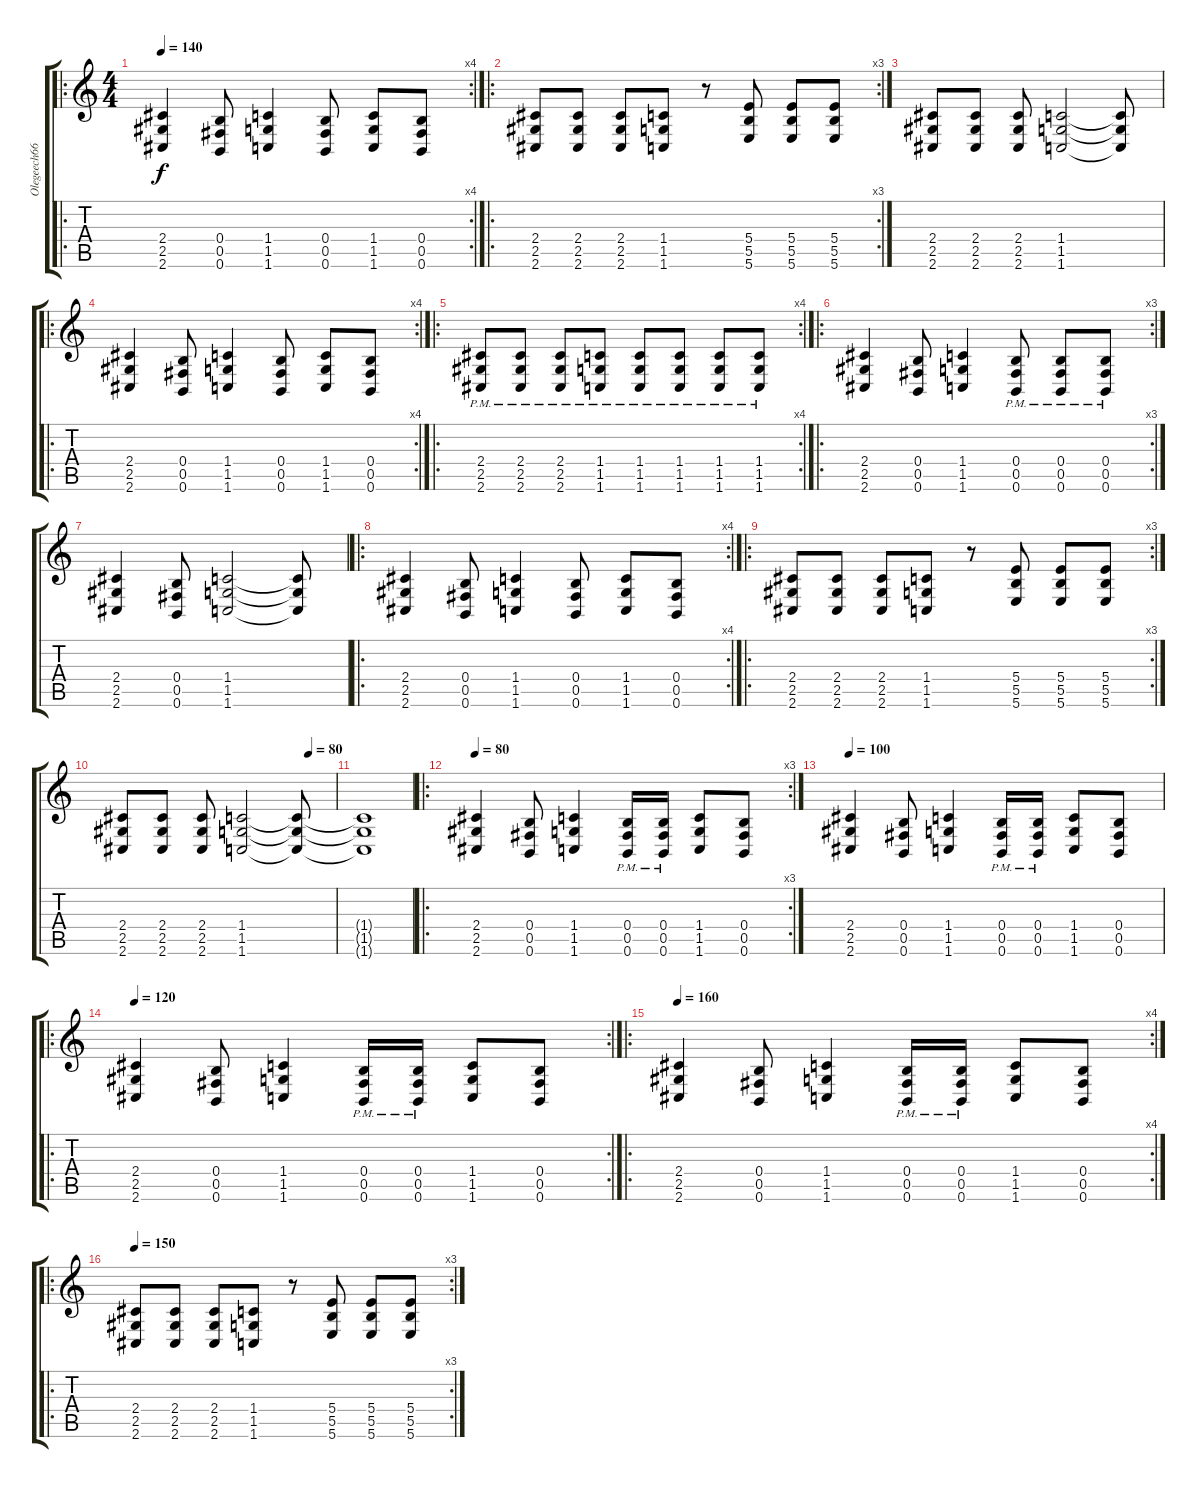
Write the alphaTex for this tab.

\track ("Olegeech666" "Olegeech66") {instrument distortionguitar}
\staff {score tabs}
\tuning (Db4 Ab3 E3 B2 Gb2 B1) {hide}
\ro
\rc 4
\ts (4 4)
\tempo 140
\clef g2
\ks c
(2.4 2.5 2.6).4{dy f} (0.4 0.5 0.6).8 (1.4 1.5 1.6).4 (0.4 0.5 0.6).8 (1.4 1.5 1.6).8 (0.4 0.5 0.6).8 |
\ro
\rc 3
(2.4 2.5 2.6).8 (2.4 2.5 2.6).8 (2.4 2.5 2.6).8 (1.4 1.5 1.6).8 r.8 (5.4 5.5 5.6).8 (5.4 5.5 5.6).8 (5.4 5.5 5.6).8 |
(2.4 2.5 2.6).8 (2.4 2.5 2.6).8 (2.4 2.5 2.6).8 (1.4 1.5 1.6).2 (1.4{t} 1.5{t} 1.6{t}).8 |
\ro
\rc 4
(2.4 2.5 2.6).4 (0.4 0.5 0.6).8 (1.4 1.5 1.6).4 (0.4 0.5 0.6).8 (1.4 1.5 1.6).8 (0.4 0.5 0.6).8 |
\ro
\rc 4
(2.4{pm} 2.5 2.6).8 (2.4{pm} 2.5 2.6).8 (2.4{pm} 2.5 2.6).8 (1.4{pm} 1.5 1.6).8 (1.4{pm} 1.5 1.6).8 (1.4{pm} 1.5 1.6).8 (1.4{pm} 1.5 1.6).8 (1.4{pm} 1.5 1.6).8 |
\ro
\rc 3
(2.4 2.5 2.6).4 (0.4 0.5 0.6).8 (1.4 1.5 1.6).4 (0.4{pm} 0.5 0.6).8 (0.4{pm} 0.5 0.6).8 (0.4{pm} 0.5 0.6).8 |
(2.4 2.5 2.6).4 (0.4 0.5 0.6).8 (1.4 1.5 1.6).2 (1.4{t} 1.5{t} 1.6{t}).8 |
\ro
\rc 4
(2.4 2.5 2.6).4 (0.4 0.5 0.6).8 (1.4 1.5 1.6).4 (0.4 0.5 0.6).8 (1.4 1.5 1.6).8 (0.4 0.5 0.6).8 |
\ro
\rc 3
(2.4 2.5 2.6).8 (2.4 2.5 2.6).8 (2.4 2.5 2.6).8 (1.4 1.5 1.6).8 r.8 (5.4 5.5 5.6).8 (5.4 5.5 5.6).8 (5.4 5.5 5.6).8 |
\tempo (80 0.875)
(2.4 2.5 2.6).8 (2.4 2.5 2.6).8 (2.4 2.5 2.6).8 (1.4 1.5 1.6).2 (1.4{t} 1.5{t} 1.6{t}).8 |
(1.4{t} 1.5{t} 1.6{t}).1 |
\ro
\rc 3
\tempo 80
(2.4 2.5 2.6).4 (0.4 0.5 0.6).8 (1.4 1.5 1.6).4 (0.4{pm} 0.5 0.6).16 (0.4{pm} 0.5 0.6).16 (1.4 1.5 1.6).8 (0.4 0.5 0.6).8 |
\tempo 100
(2.4 2.5 2.6).4 (0.4 0.5 0.6).8 (1.4 1.5 1.6).4 (0.4{pm} 0.5 0.6).16 (0.4{pm} 0.5 0.6).16 (1.4 1.5 1.6).8 (0.4 0.5 0.6).8 |
\ro
\rc 2
\tempo 120
(2.4 2.5 2.6).4 (0.4 0.5 0.6).8 (1.4 1.5 1.6).4 (0.4{pm} 0.5 0.6).16 (0.4{pm} 0.5 0.6).16 (1.4 1.5 1.6).8 (0.4 0.5 0.6).8 |
\ro
\rc 4
\tempo 160
(2.4 2.5 2.6).4 (0.4 0.5 0.6).8 (1.4 1.5 1.6).4 (0.4{pm} 0.5 0.6).16 (0.4{pm} 0.5 0.6).16 (1.4 1.5 1.6).8 (0.4 0.5 0.6).8 |
\ro
\rc 3
\tempo 150
(2.4 2.5 2.6).8 (2.4 2.5 2.6).8 (2.4 2.5 2.6).8 (1.4 1.5 1.6).8 r.8 (5.4 5.5 5.6).8 (5.4 5.5 5.6).8 (5.4 5.5 5.6).8
